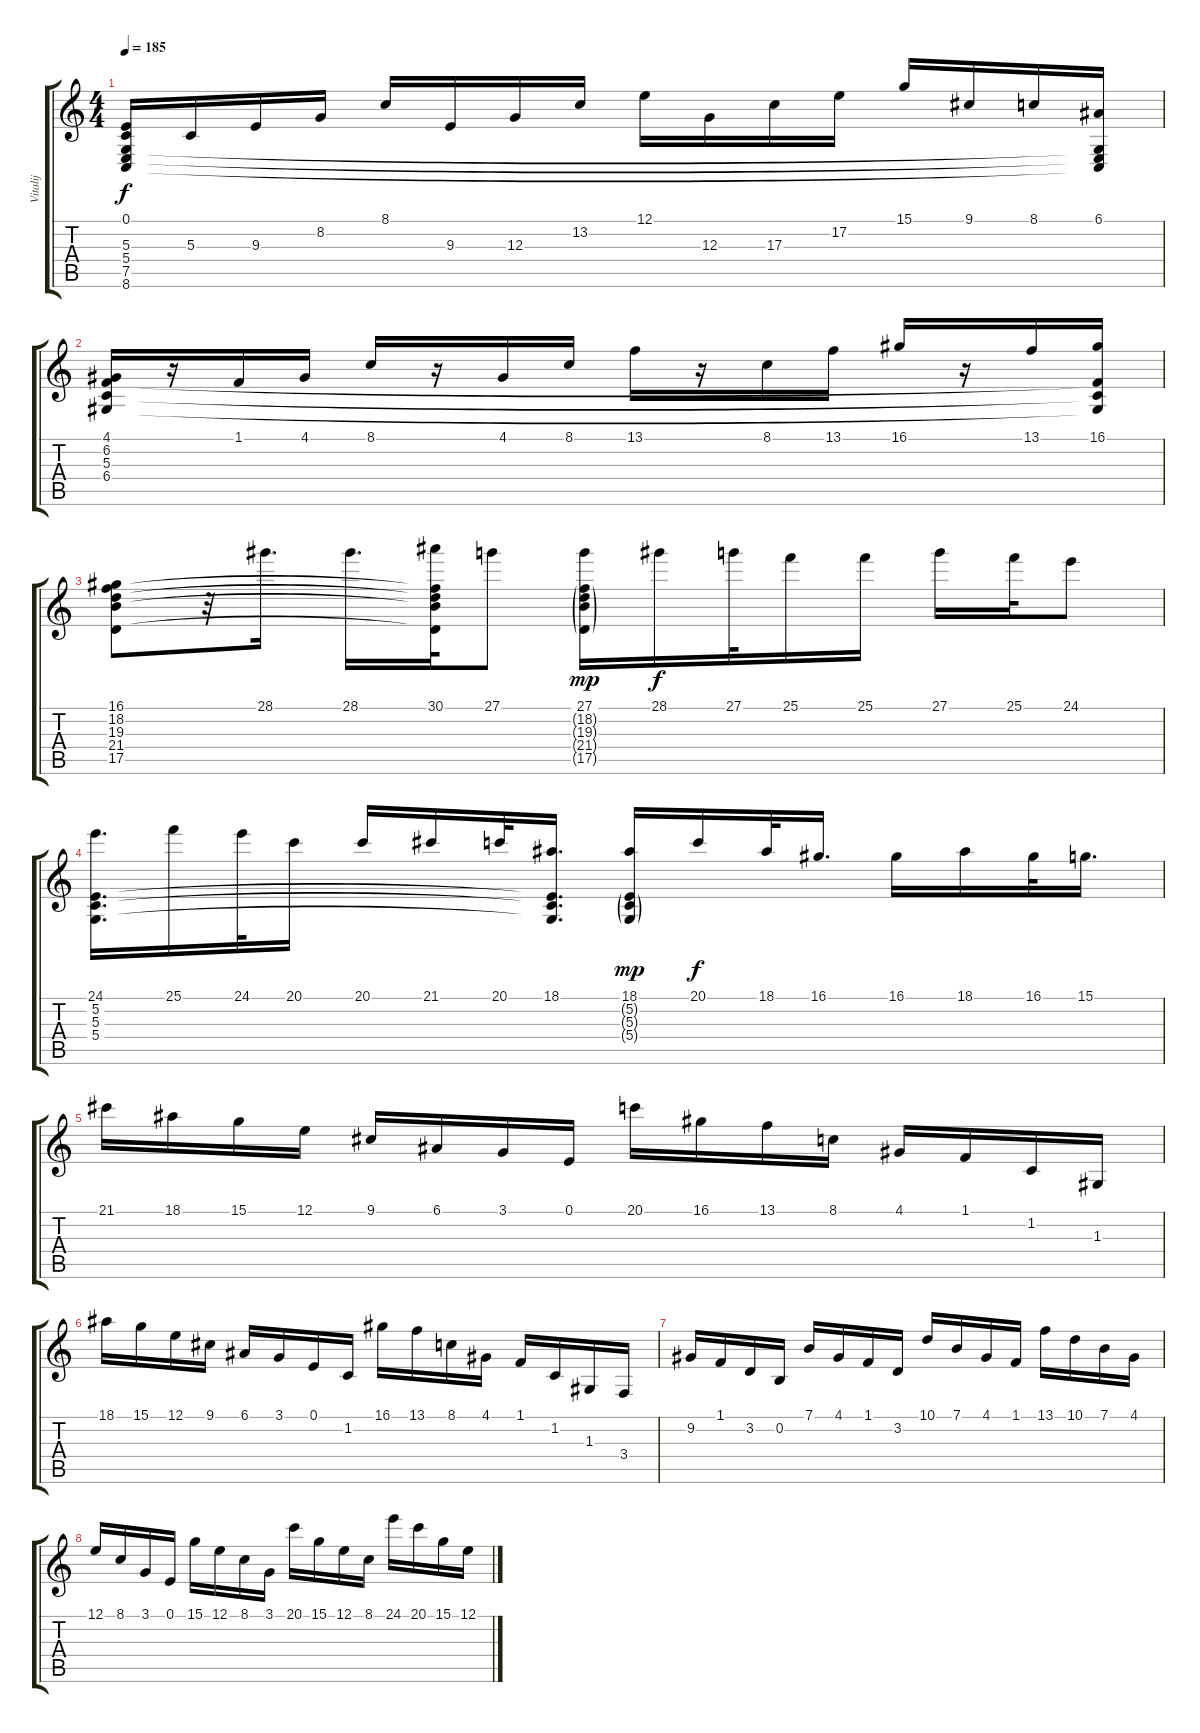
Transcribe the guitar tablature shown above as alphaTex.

\track ("Vitalij" "Vitalij") {instrument electricgrandpiano}
\staff {score tabs}
\tuning (E4 B3 G3 D3 A2 E2) {hide}
\ts (4 4)
\tempo 185
\clef g2
\ks c
(0.1 5.3 5.4 7.5 8.6).16{dy f} 5.3.16 9.3.16 8.2.16 8.1.16 9.3.16 12.3.16 13.2.16 12.1.16 12.3.16 17.3.16 17.2.16 15.1.16 9.1.16 8.1.16 (6.1 5.4{t} 7.5{t} 8.6{t}).16 |
(4.1 6.2 5.3 6.4).16 r.16 1.1.16 4.1.16 8.1.16 r.16 4.1.16 8.1.16 13.1.16 r.16 8.1.16 13.1.16 16.1.16 r.16 13.1.16 (16.1 6.2{t} 5.3{t} 6.4{t}).16 |
(16.1 18.2 19.3 21.4 17.5).8 r.32 28.1.16{d} 28.1.16{d} (30.1 18.2{t} 19.3{t} 21.4{t} 17.5{t}).32 27.1.8 (27.1 18.2{g} 19.3{g} 21.4{g} 17.5{g}).16{dy mp} 28.1.16{dy f} 27.1.32 25.1.16 25.1.16 27.1.16 25.1.32 24.1.8 |
(24.1 5.2 5.3 5.4).16{d} 25.1.16 24.1.32 20.1.16 20.1.16 21.1.16 20.1.32 (18.1 5.2{t} 5.3{t} 5.4{t}).16{d} (18.1 5.2{g} 5.3{g} 5.4{g}).16{dy mp} 20.1.16{dy f} 18.1.32 16.1.16{d} 16.1.16 18.1.16 16.1.32 15.1.16{d} |
21.1.16 18.1.16 15.1.16 12.1.16 9.1.16 6.1.16 3.1.16 0.1.16 20.1.16 16.1.16 13.1.16 8.1.16 4.1.16 1.1.16 1.2.16 1.3.16 |
18.1.16 15.1.16 12.1.16 9.1.16 6.1.16 3.1.16 0.1.16 1.2.16 16.1.16 13.1.16 8.1.16 4.1.16 1.1.16 1.2.16 1.3.16 3.4.16 |
9.2.16 1.1.16 3.2.16 0.2.16 7.1.16 4.1.16 1.1.16 3.2.16 10.1.16 7.1.16 4.1.16 1.1.16 13.1.16 10.1.16 7.1.16 4.1.16 |
12.1.16 8.1.16 3.1.16 0.1.16 15.1.16 12.1.16 8.1.16 3.1.16 20.1.16 15.1.16 12.1.16 8.1.16 24.1.16 20.1.16 15.1.16 12.1.16
